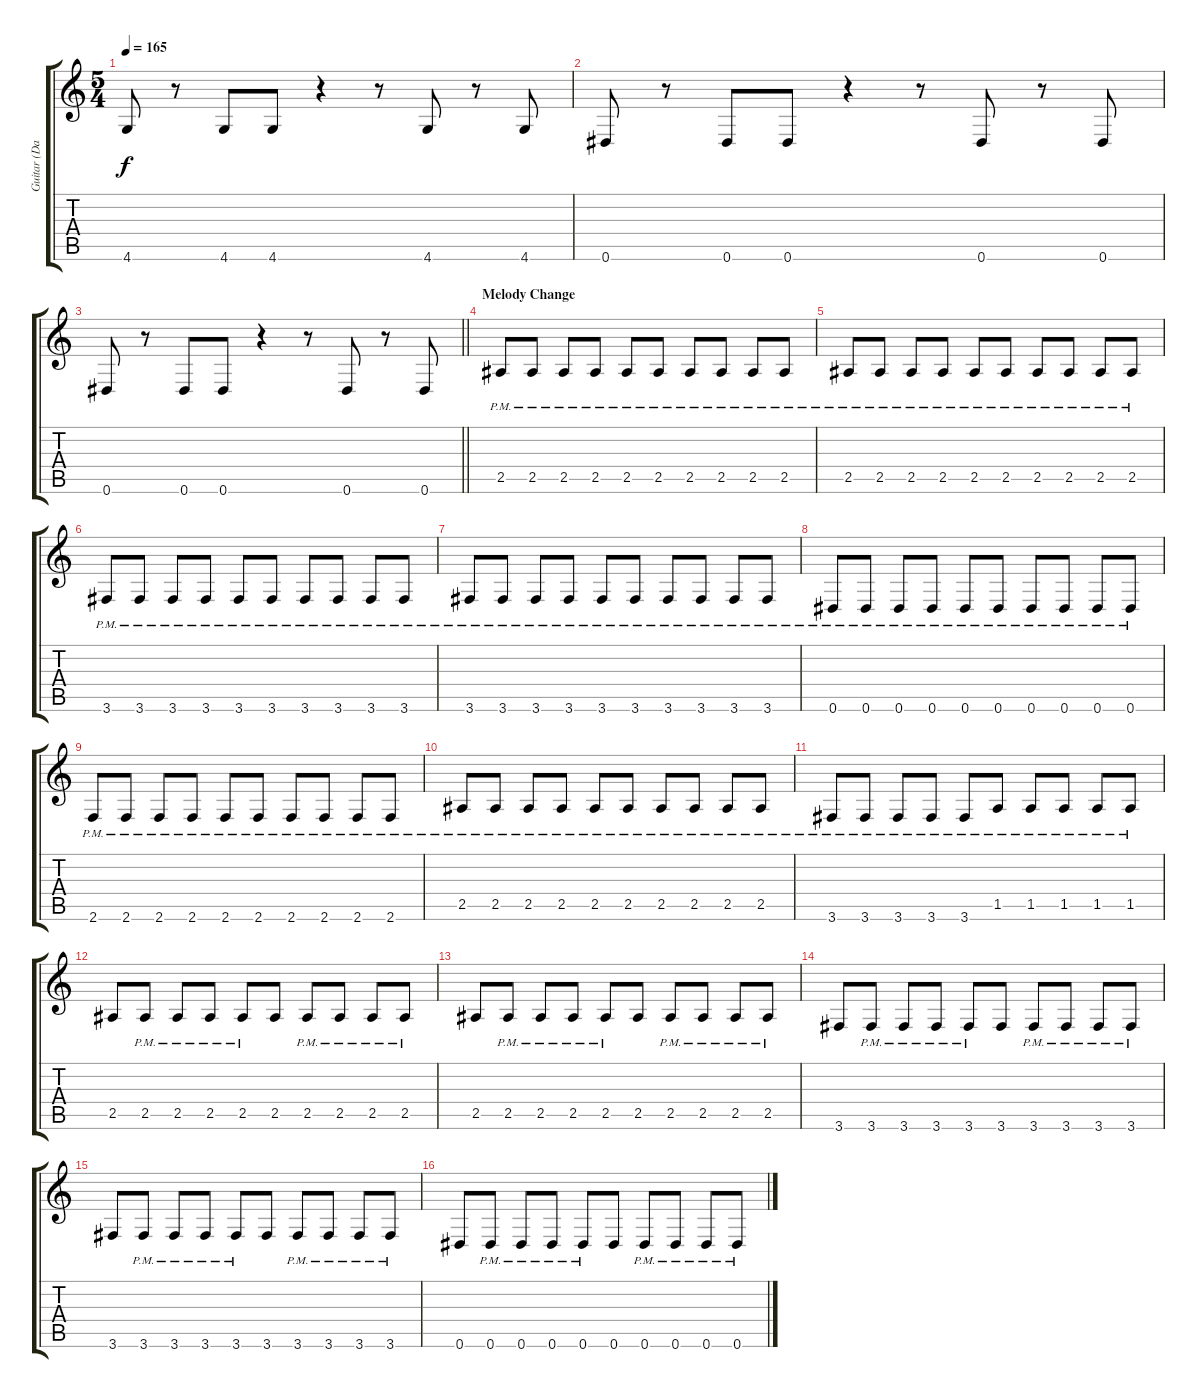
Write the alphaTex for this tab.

\track ("Guitar (Dan Gargiulo)" "Guitar (Da") {instrument distortionguitar}
\staff {score tabs}
\tuning (Eb4 Bb3 Gb3 Db3 Ab2 Eb2) {hide}
\ts (5 4)
\tempo 165
\clef g2
\ks c
4.6.8{dy f} r.8 4.6.8 4.6.8 r.4 r.8 4.6.8 r.8 4.6.8 |
0.6.8 r.8 0.6.8 0.6.8 r.4 r.8 0.6.8 r.8 0.6.8 |
\barLineRight lightlight
0.6.8 r.8 0.6.8 0.6.8 r.4 r.8 0.6.8 r.8 0.6.8 |
\section ("" "Melody Change")
2.5{pm}.8 2.5{pm}.8 2.5{pm}.8 2.5{pm}.8 2.5{pm}.8 2.5{pm}.8 2.5{pm}.8 2.5{pm}.8 2.5{pm}.8 2.5{pm}.8 |
2.5{pm}.8 2.5{pm}.8 2.5{pm}.8 2.5{pm}.8 2.5{pm}.8 2.5{pm}.8 2.5{pm}.8 2.5{pm}.8 2.5{pm}.8 2.5{pm}.8 |
3.6{pm}.8 3.6{pm}.8 3.6{pm}.8 3.6{pm}.8 3.6{pm}.8 3.6{pm}.8 3.6{pm}.8 3.6{pm}.8 3.6{pm}.8 3.6{pm}.8 |
3.6{pm}.8 3.6{pm}.8 3.6{pm}.8 3.6{pm}.8 3.6{pm}.8 3.6{pm}.8 3.6{pm}.8 3.6{pm}.8 3.6{pm}.8 3.6{pm}.8 |
0.6{pm}.8 0.6{pm}.8 0.6{pm}.8 0.6{pm}.8 0.6{pm}.8 0.6{pm}.8 0.6{pm}.8 0.6{pm}.8 0.6{pm}.8 0.6{pm}.8 |
2.6{pm}.8 2.6{pm}.8 2.6{pm}.8 2.6{pm}.8 2.6{pm}.8 2.6{pm}.8 2.6{pm}.8 2.6{pm}.8 2.6{pm}.8 2.6{pm}.8 |
2.5{pm}.8 2.5{pm}.8 2.5{pm}.8 2.5{pm}.8 2.5{pm}.8 2.5{pm}.8 2.5{pm}.8 2.5{pm}.8 2.5{pm}.8 2.5{pm}.8 |
3.6{pm}.8 3.6{pm}.8 3.6{pm}.8 3.6{pm}.8 3.6{pm}.8 1.5{pm}.8 1.5{pm}.8 1.5{pm}.8 1.5{pm}.8 1.5{pm}.8 |
2.5.8 2.5{pm}.8 2.5{pm}.8 2.5{pm}.8 2.5{pm}.8 2.5.8 2.5{pm}.8 2.5{pm}.8 2.5{pm}.8 2.5{pm}.8 |
2.5.8 2.5{pm}.8 2.5{pm}.8 2.5{pm}.8 2.5{pm}.8 2.5.8 2.5{pm}.8 2.5{pm}.8 2.5{pm}.8 2.5{pm}.8 |
3.6.8 3.6{pm}.8 3.6{pm}.8 3.6{pm}.8 3.6{pm}.8 3.6.8 3.6{pm}.8 3.6{pm}.8 3.6{pm}.8 3.6{pm}.8 |
3.6.8 3.6{pm}.8 3.6{pm}.8 3.6{pm}.8 3.6{pm}.8 3.6.8 3.6{pm}.8 3.6{pm}.8 3.6{pm}.8 3.6{pm}.8 |
0.6.8 0.6{pm}.8 0.6{pm}.8 0.6{pm}.8 0.6{pm}.8 0.6.8 0.6{pm}.8 0.6{pm}.8 0.6{pm}.8 0.6{pm}.8
